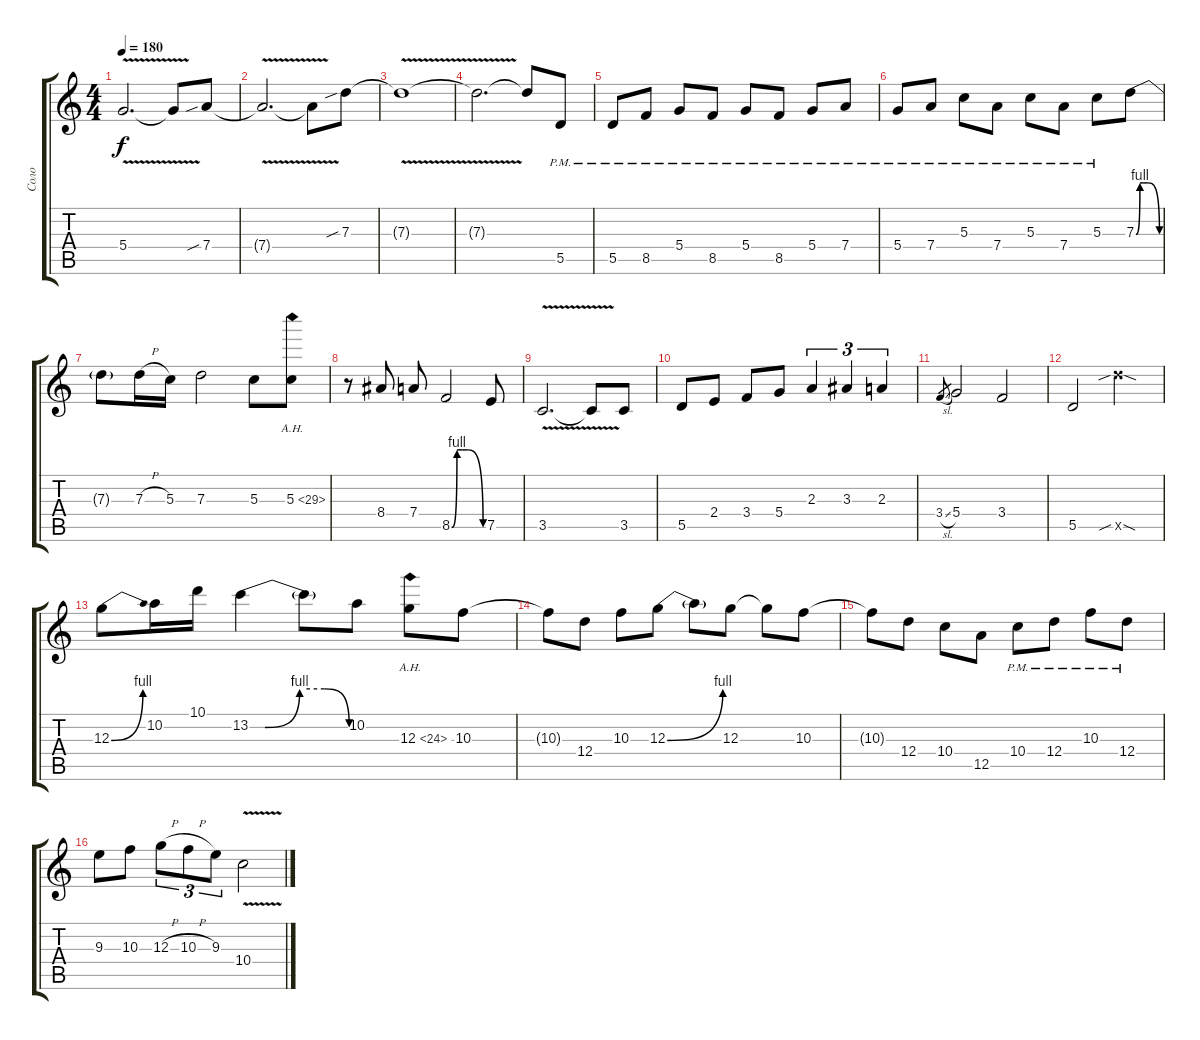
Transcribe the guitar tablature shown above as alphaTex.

\track ("Соло" "Соло") {instrument distortionguitar}
\staff {score tabs}
\tuning (E4 B3 G3 D3 A2 E2) {hide}
\ts (4 4)
\tempo 180
\clef g2
\ks c
5.4{v}.2{d dy f} 5.4{t}.8 7.4{sib}.8 |
7.4{v t}.2{d} 7.4{t}.8 7.3{sib}.8 |
7.3{v t}.1 |
7.3{t}.2{d} 7.3{t}.8 5.5{pm}.8 |
5.5{pm}.8 8.5{pm}.8 5.4{pm}.8 8.5{pm}.8 5.4{pm}.8 8.5{pm}.8 5.4{pm}.8 7.4{pm}.8 |
5.4{pm}.8 7.4{pm}.8 5.3{pm}.8 7.4{pm}.8 5.3{pm}.8 7.4{pm}.8 5.3{pm}.8 7.3{be (custom 0 0 10 4 20 4 30 4 60 0)}.8 |
7.3{t}.8 7.3{h}.16 5.3.16 7.3.2 5.3.8 5.3{ah 24}.8 |
r.8 8.4.8 7.4.8 8.5{be (custom 0 0 10 4 20 4 30 4 60 0)}.2 7.5.8 |
3.5{v}.2{d} 3.5{t}.8 3.5.8 |
5.5.8 2.4.8 3.4.8 5.4.8 2.3.4{tu (3 2)} 3.3.4{tu (3 2)} 2.3.4{tu (3 2)} |
3.4{sl}.8{gr} 5.4.2 3.4.2 |
5.5.2 17.5{sib sod x}.2 |
12.3{be (bend 0 0 60 4)}.8 10.2.16 10.1.16 13.2{be (custom 0 0 9 0 30 4 45 4 60 0)}.4 13.2{t}.8 10.2.8 12.3{ah 12}.8 10.3.8 |
10.3{t}.8 12.4.8 10.3.8 12.3{be (bend 0 0 60 4)}.8 12.3{t}.8 12.3.8 12.3{t}.8 10.3.8 |
10.3{t}.8 12.4.8 10.4.8 12.5.8 10.4{pm}.8 12.4{pm}.8 10.3{pm}.8 12.4{pm}.8 |
9.3.8 10.3.8 12.3{h}.8{tu (3 2)} 10.3{h}.8{tu (3 2)} 9.3.8{tu (3 2)} 10.4{v}.2
